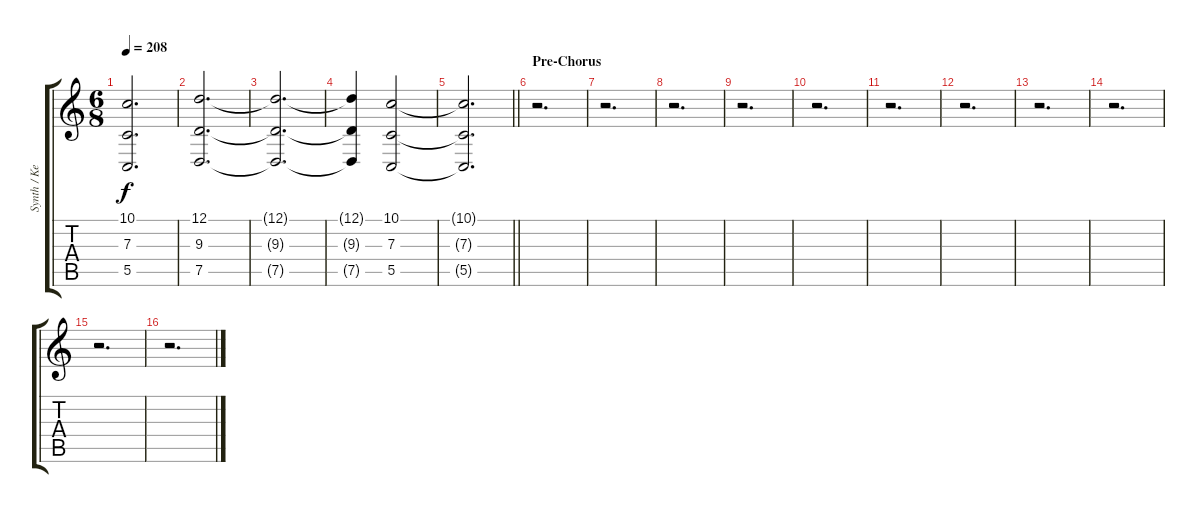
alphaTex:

\track ("Synth / Keyboard" "Synth / Ke") {instrument synthstrings2}
\staff {score tabs}
\tuning (D4 A3 F3 C3 G2 D2) {hide}
\ts (6 8)
\tempo 208
\clef g2
\ks c
(10.1{t} 7.3{t} 5.5{t}).2{d dy f} |
(12.1 9.3 7.5).2{d} |
(12.1{t} 9.3{t} 7.5{t}).2{d} |
(12.1{t} 9.3{t} 7.5{t}).4 (10.1 7.3 5.5).2 |
\barLineRight lightlight
(10.1{t} 7.3{t} 5.5{t}).2{d} |
\section ("" "Pre-Chorus")
r.2{d} |
r.2{d} |
r.2{d} |
r.2{d} |
r.2{d} |
r.2{d} |
r.2{d} |
r.2{d} |
r.2{d} |
r.2{d} |
r.2{d}
